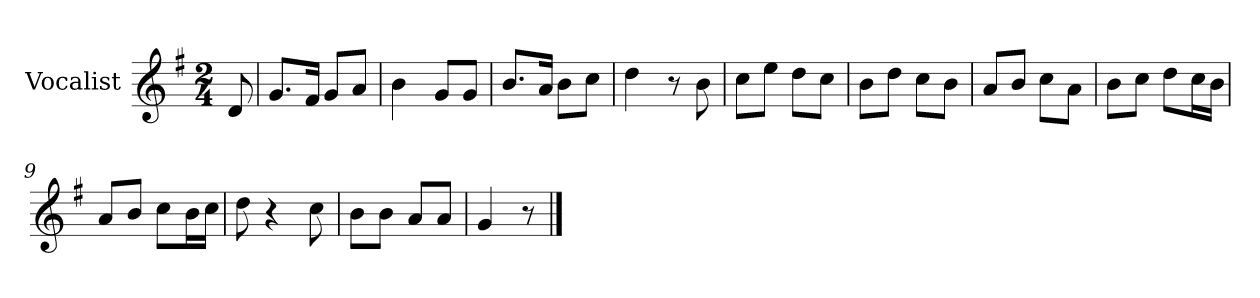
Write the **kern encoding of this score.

**kern
*part1
*staff1
*I"Vocalist
*k[f#]
*G:
*M2/4
=
8d
=1
8.gL
16f#Jk
8gL
8aJ
=2
4b
8gL
8gJ
=3
8.bL
16aJk
8bL
8ccJ
=4
4dd
8r
8b
=5
8ccL
8eeJ
8ddL
8ccJ
=6
8bL
8ddJ
8ccL
8bJ
=7
8aL
8bJ
8ccL
8aJ
=8
8bL
8ccJ
8ddL
16ccL
16bJJ
=9
8aL
8bJ
8ccL
16bL
16ccJJ
=10
8dd
4r
8cc
=11
8bL
8bJ
8aL
8aJ
=12
4g
8r
==
*-
